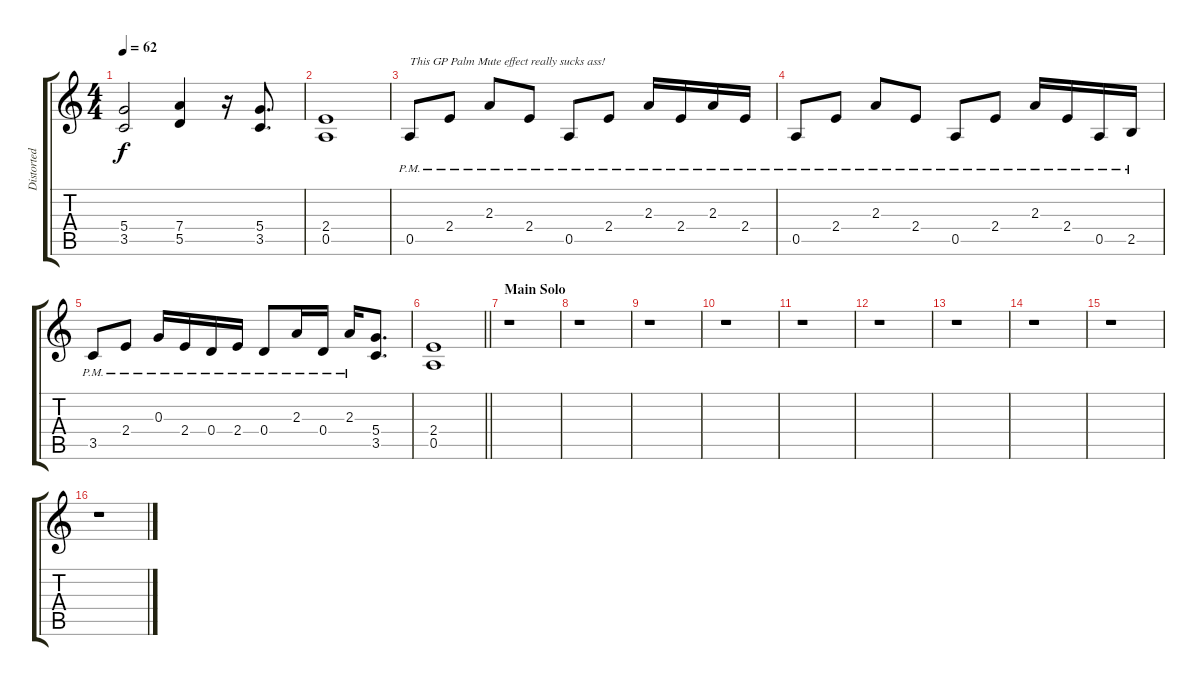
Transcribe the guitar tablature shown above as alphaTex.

\track ("Distorted Rhythm Guitar" "Distorted ") {instrument distortionguitar}
\staff {score tabs}
\tuning (E4 B3 G3 D3 A2 E2) {hide}
\ts (4 4)
\tempo 62
\clef g2
\ks c
(5.4 3.5).2{dy f} (7.4 5.5).4 r.16 (5.4 3.5).8{d} |
(2.4 0.5).1 |
0.5{pm}.8{txt "This GP Palm Mute effect really sucks ass!"} 2.4{pm}.8 2.3{pm}.8 2.4{pm}.8 0.5{pm}.8 2.4{pm}.8 2.3{pm}.16 2.4{pm}.16 2.3{pm}.16 2.4{pm}.16 |
0.5{pm}.8 2.4{pm}.8 2.3{pm}.8 2.4{pm}.8 0.5{pm}.8 2.4{pm}.8 2.3{pm}.16 2.4{pm}.16 0.5{pm}.16 2.5{pm}.16 |
3.5{pm}.8 2.4{pm}.8 0.3{pm}.16 2.4{pm}.16 0.4{pm}.16 2.4{pm}.16 0.4{pm}.8 2.3{pm}.16 0.4{pm}.16 2.3{pm}.16 (5.4 3.5).8{d} |
\barLineRight lightlight
(2.4 0.5).1 |
\section ("" "Main Solo")
r.1 |
r.1 |
r.1 |
r.1 |
r.1 |
r.1 |
r.1 |
r.1 |
r.1 |
r.1
